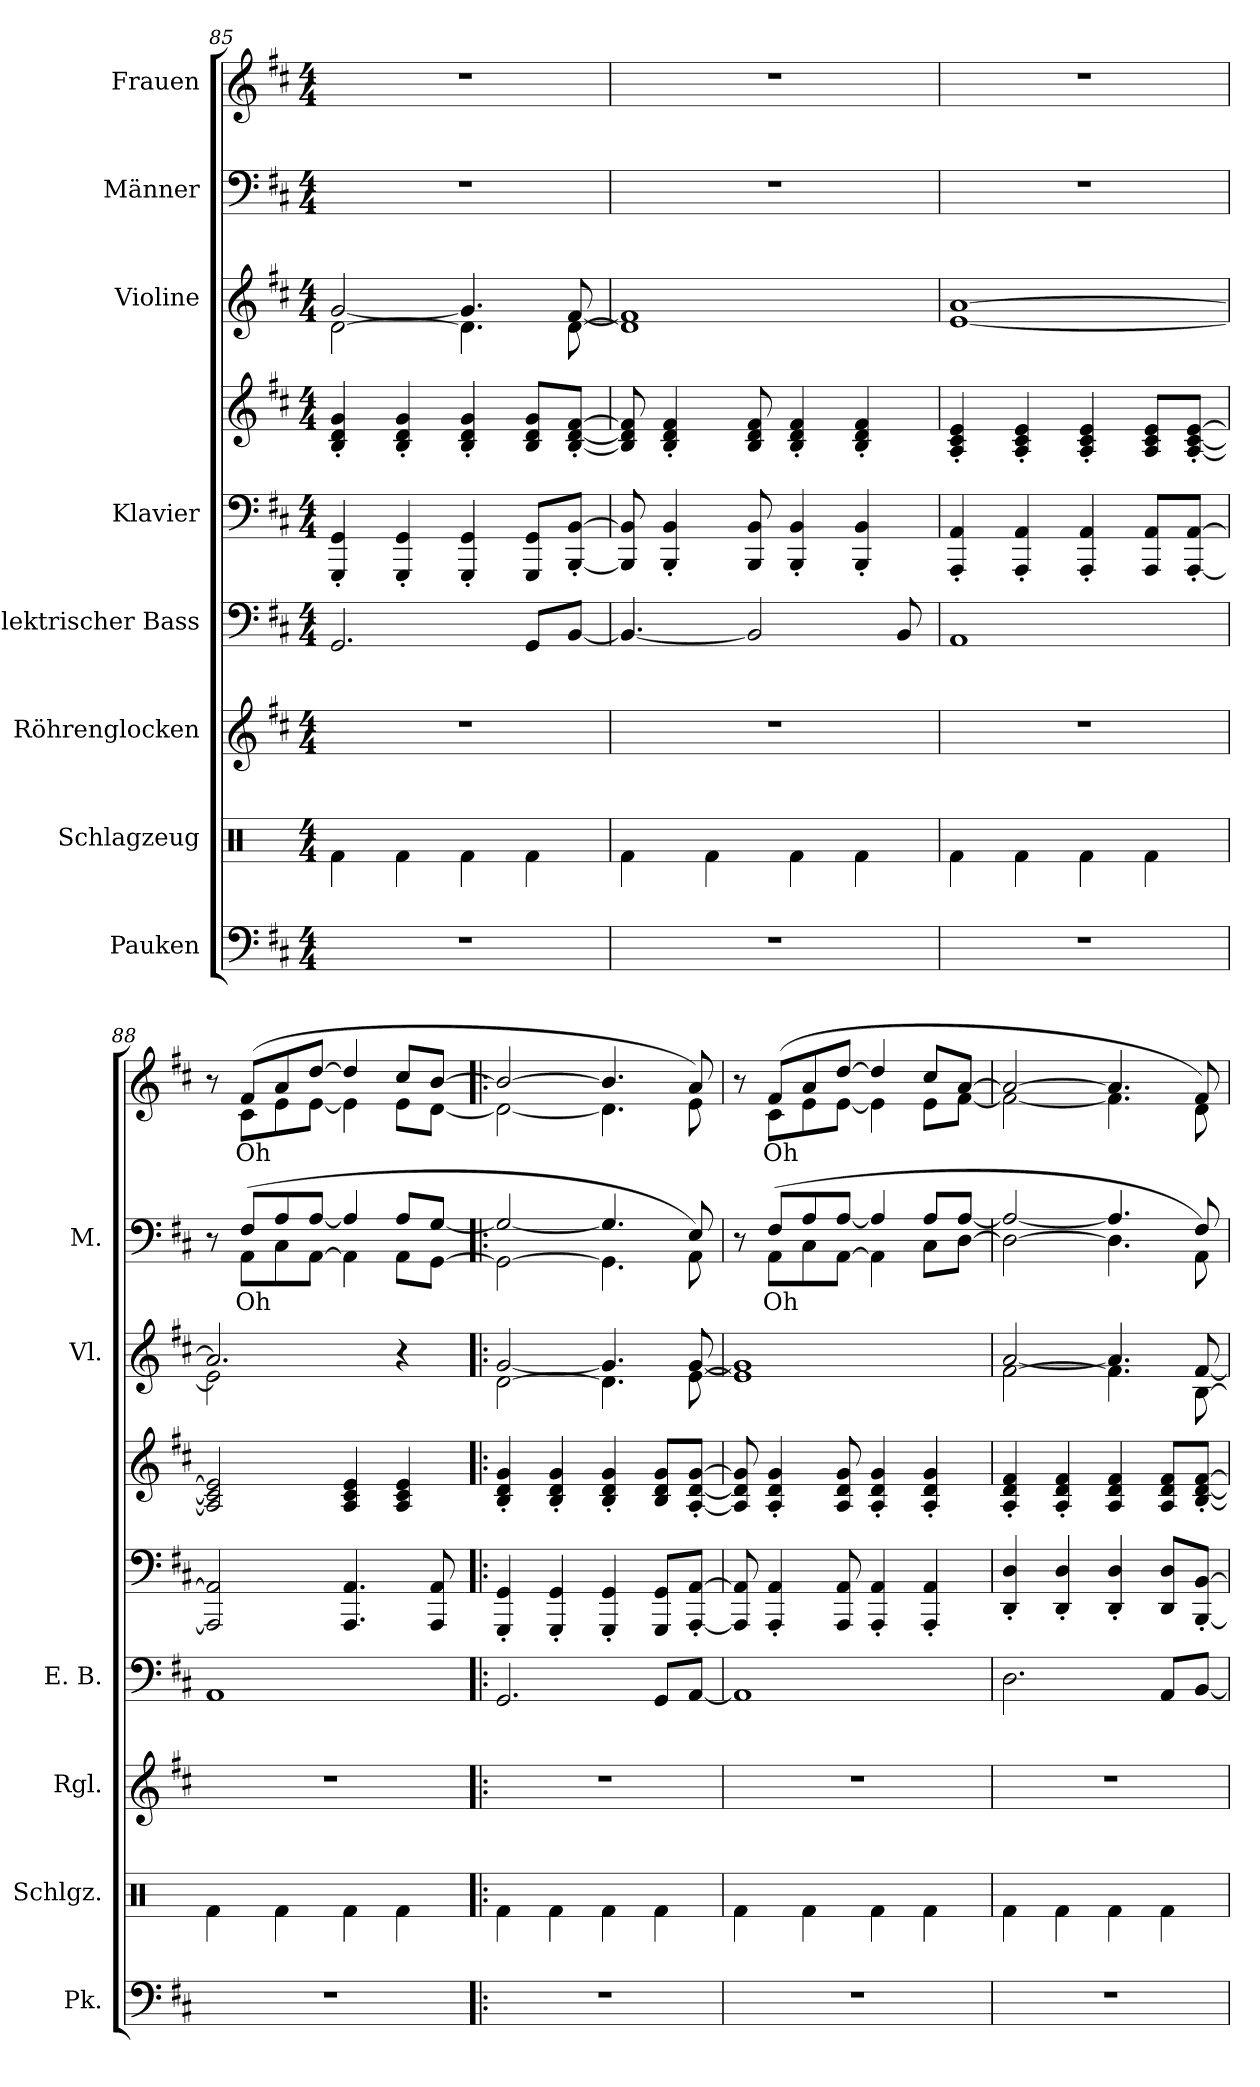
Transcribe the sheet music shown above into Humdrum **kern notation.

**kern	**kern	**kern	**kern	**kern	**kern	**kern	**kern	**text	**kern	**text
*part8	*part7	*part6	*part5	*part4	*part4	*part3	*part2	*part2	*part1	*part1
*staff9	*staff8	*staff7	*staff6	*staff5	*staff4	*staff3	*staff2	*staff2	*staff1	*staff1
*I"Pauken	*I"Schlagzeug	*I"Röhrenglocken	*I"Elektrischer Bass	*I"Klavier	*	*I"Violine	*I"Männer	*	*I"Frauen	*
*I'Pk.	*I'Schlgz.	*I'Rgl.	*I'E. B.	*	*	*I'Vl.	*I'M.	*	*	*
*clefF4	*clefX	*clefG2	*clefF4	*clefF4	*clefG2	*clefG2	*clefF4	*	*clefG2	*
*	*	*	*ITrd7c12	*	*	*	*	*	*	*
*k[f#c#]	*k[]	*k[f#c#]	*k[f#c#]	*k[f#c#]	*k[f#c#]	*k[f#c#]	*k[f#c#]	*	*k[f#c#]	*
*M4/4	*M4/4	*M4/4	*M4/4	*M4/4	*M4/4	*M4/4	*M4/4	*	*M4/4	*
=85	=85	=85	=85	=85	=85	=85	=85	=85	=85	=85
*	*	*	*	*	*	*^	*	*	*	*
1r	4Rf\	1r	2.GGG/	4GGG/' 4GG/'	4B/' 4d/' 4g/'	[2d\	[2g/	1r	.	1r	.
.	4Rf\	.	.	4GGG/' 4GG/'	4B/' 4d/' 4g/'	.	.	.	.	.	.
.	4Rf\	.	.	4GGG/' 4GG/'	4B/' 4d/' 4g/'	4.d\]	4.g/]	.	.	.	.
.	4Rf\	.	8GGG/L	8GGG/ 8GG/L	8B/ 8d/ 8g/L	.	.	.	.	.	.
.	.	.	[8BBB/J	[8BBB/' [8BB/'J	[8B/' [8d/' [8f#/'J	[8d\	[8f#/	.	.	.	.
=86	=86	=86	=86	=86	=86	=86	=86	=86	=86	=86	=86
1r	4Rf\	1r	4.BBB/_	8BBB/] 8BB/]	8B/] 8d/] 8f#/]	1d]	1f#]	1r	.	1r	.
.	.	.	.	4BBB/' 4BB/'	4B/' 4d/' 4f#/'	.	.	.	.	.	.
.	4Rf\	.	.	.	.	.	.	.	.	.	.
.	.	.	2BBB/]	8BBB/ 8BB/	8B/ 8d/ 8f#/	.	.	.	.	.	.
.	4Rf\	.	.	4BBB/' 4BB/'	4B/' 4d/' 4f#/'	.	.	.	.	.	.
.	4Rf\	.	.	4BBB/' 4BB/'	4B/' 4d/' 4f#/'	.	.	.	.	.	.
.	.	.	8BBB/	.	.	.	.	.	.	.	.
=87	=87	=87	=87	=87	=87	=87	=87	=87	=87	=87	=87
1r	4Rf\	1r	1AAA	4AAA/' 4AA/'	4A/' 4c#/' 4e/'	[1a	[1e	1r	.	1r	.
.	4Rf\	.	.	4AAA/' 4AA/'	4A/' 4c#/' 4e/'	.	.	.	.	.	.
.	4Rf\	.	.	4AAA/' 4AA/'	4A/' 4c#/' 4e/'	.	.	.	.	.	.
.	4Rf\	.	.	8AAA/ 8AA/L	8A/ 8c#/ 8e/L	.	.	.	.	.	.
.	.	.	.	[8AAA/' [8AA/'J	[8A/' [8c#/' [8e/'J	.	.	.	.	.	.
=88	=88	=88	=88	=88	=88	=88	=88	=88	=88	=88	=88
*	*	*	*	*	*	*	*	*^	*	*^	*
1r	4Rf\	1r	1AAA	2AAA/] 2AA/]	2A/] 2c#/] 2e/]	2.a/]	2e\]	8r	8ryy	.	8r	8ryy	.
!	!	!	!	!	!	!	!	!	!	!LO:LY:b	!	!	!LO:LY:b
.	.	.	.	.	.	.	.	(<8AA\L	8F#/L	Oh	(>8f#/L	8c#\L	Oh
.	4Rf\	.	.	.	.	.	.	8C#\	8A/	.	8a/	8e\	.
.	.	.	.	.	.	.	.	[8AA\J	[8A/J	.	[8dd/J	[8e\J	.
.	4Rf\	.	.	4.AAA/ 4.AA/	4A/ 4c#/ 4e/	.	2ryy	4AA\]	4A/]	.	4dd/]	4e\]	.
.	4Rf\	.	.	.	4A/ 4c#/ 4e/	4r	.	8AA\L	8A/L	.	8cc#/L	8e\L	.
.	.	.	.	8AAA/ 8AA/	.	.	.	[8GG\J	[8G/J	.	[8b/J	[8d\J	.
=89!|:	=89!|:	=89!|:	=89!|:	=89!|:	=89!|:	=89!|:	=89!|:	=89!|:	=89!|:	=89!|:	=89!|:	=89!|:	=89!|:
1r	4Rf\	1r	2.GGG/	4GGG/' 4GG/'	4B/' 4d/' 4g/'	[2d\	[2g/	2GG\_	2G/_	.	2b/_	2d\_	.
.	4Rf\	.	.	4GGG/' 4GG/'	4B/' 4d/' 4g/'	.	.	.	.	.	.	.	.
.	4Rf\	.	.	4GGG/' 4GG/'	4B/' 4d/' 4g/'	4.d\]	4.g/]	4.GG\]	4.G/]	.	4.b/]	4.d\]	.
.	4Rf\	.	8GGG/L	8GGG/ 8GG/L	8B/ 8d/ 8g/L	.	.	.	.	.	.	.	.
.	.	.	[8AAA/J	[8AAA/' [8AA/'J	[8A/' [8d/' [8g/'J	[8e\	[8g/	8AA\)	8E/	.	8a/)	8e\	.
!!LO:LB:g=z	!!
=90	=90	=90	=90	=90	=90	=90	=90	=90	=90	=90	=90	=90	=90
1r	4Rf\	1r	1AAA]	8AAA/] 8AA/]	8A/] 8d/] 8g/]	1e]	1g]	8r	8ryy	.	8r	8ryy	.
!	!	!	!	!	!	!	!	!	!	!LO:LY:b	!	!	!LO:LY:b
.	.	.	.	4AAA/' 4AA/'	4A/' 4d/' 4g/'	.	.	(<8AA\L	8F#/L	Oh	(>8f#/L	8c#\L	Oh
.	4Rf\	.	.	.	.	.	.	8C#\	8A/	.	8a/	8e\	.
.	.	.	.	8AAA/ 8AA/	8A/ 8d/ 8g/	.	.	[8AA\J	[8A/J	.	[8dd/J	[8e\J	.
.	4Rf\	.	.	4AAA/' 4AA/'	4A/' 4d/' 4g/'	.	.	4AA\]	4A/]	.	4dd/]	4e\]	.
.	4Rf\	.	.	4AAA/' 4AA/'	4A/' 4d/' 4g/'	.	.	8C#\L	8A/L	.	8cc#/L	8e\L	.
.	.	.	.	.	.	.	.	[8D\J	[8A/J	.	[8a/J	[8f#\J	.
=91	=91	=91	=91	=91	=91	=91	=91	=91	=91	=91	=91	=91	=91
1r	4Rf\	1r	2.DD\	4DD/' 4D/'	4A/' 4d/' 4f#/'	[2f#\	[2a/	2D\_	2A/_	.	2a/_	2f#\_	.
.	4Rf\	.	.	4DD/' 4D/'	4A/' 4d/' 4f#/'	.	.	.	.	.	.	.	.
.	4Rf\	.	.	4DD/' 4D/'	4A/ 4d/ 4f#/	4.f#\]	4.a/]	4.D\]	4.A/]	.	4.a/]	4.f#\]	.
.	4Rf\	.	8AAA/L	8DD/ 8D/L	8A/ 8d/ 8f#/L	.	.	.	.	.	.	.	.
.	.	.	[8BBB/J	[8BBB/' [8BB/'J	[8B/' [8d/' [8f#/'J	[8B\	[8f#/	8AA\)	8F#/	.	8f#/)	8d\	.
*	*	*	*	*	*	*v	*v	*	*	*	*v	*v	*
*	*	*	*	*	*	*	*v	*v	*	*	*
=	=	=	=	=	=	=	=	=	=	=
*-	*-	*-	*-	*-	*-	*-	*-	*-	*-	*-
